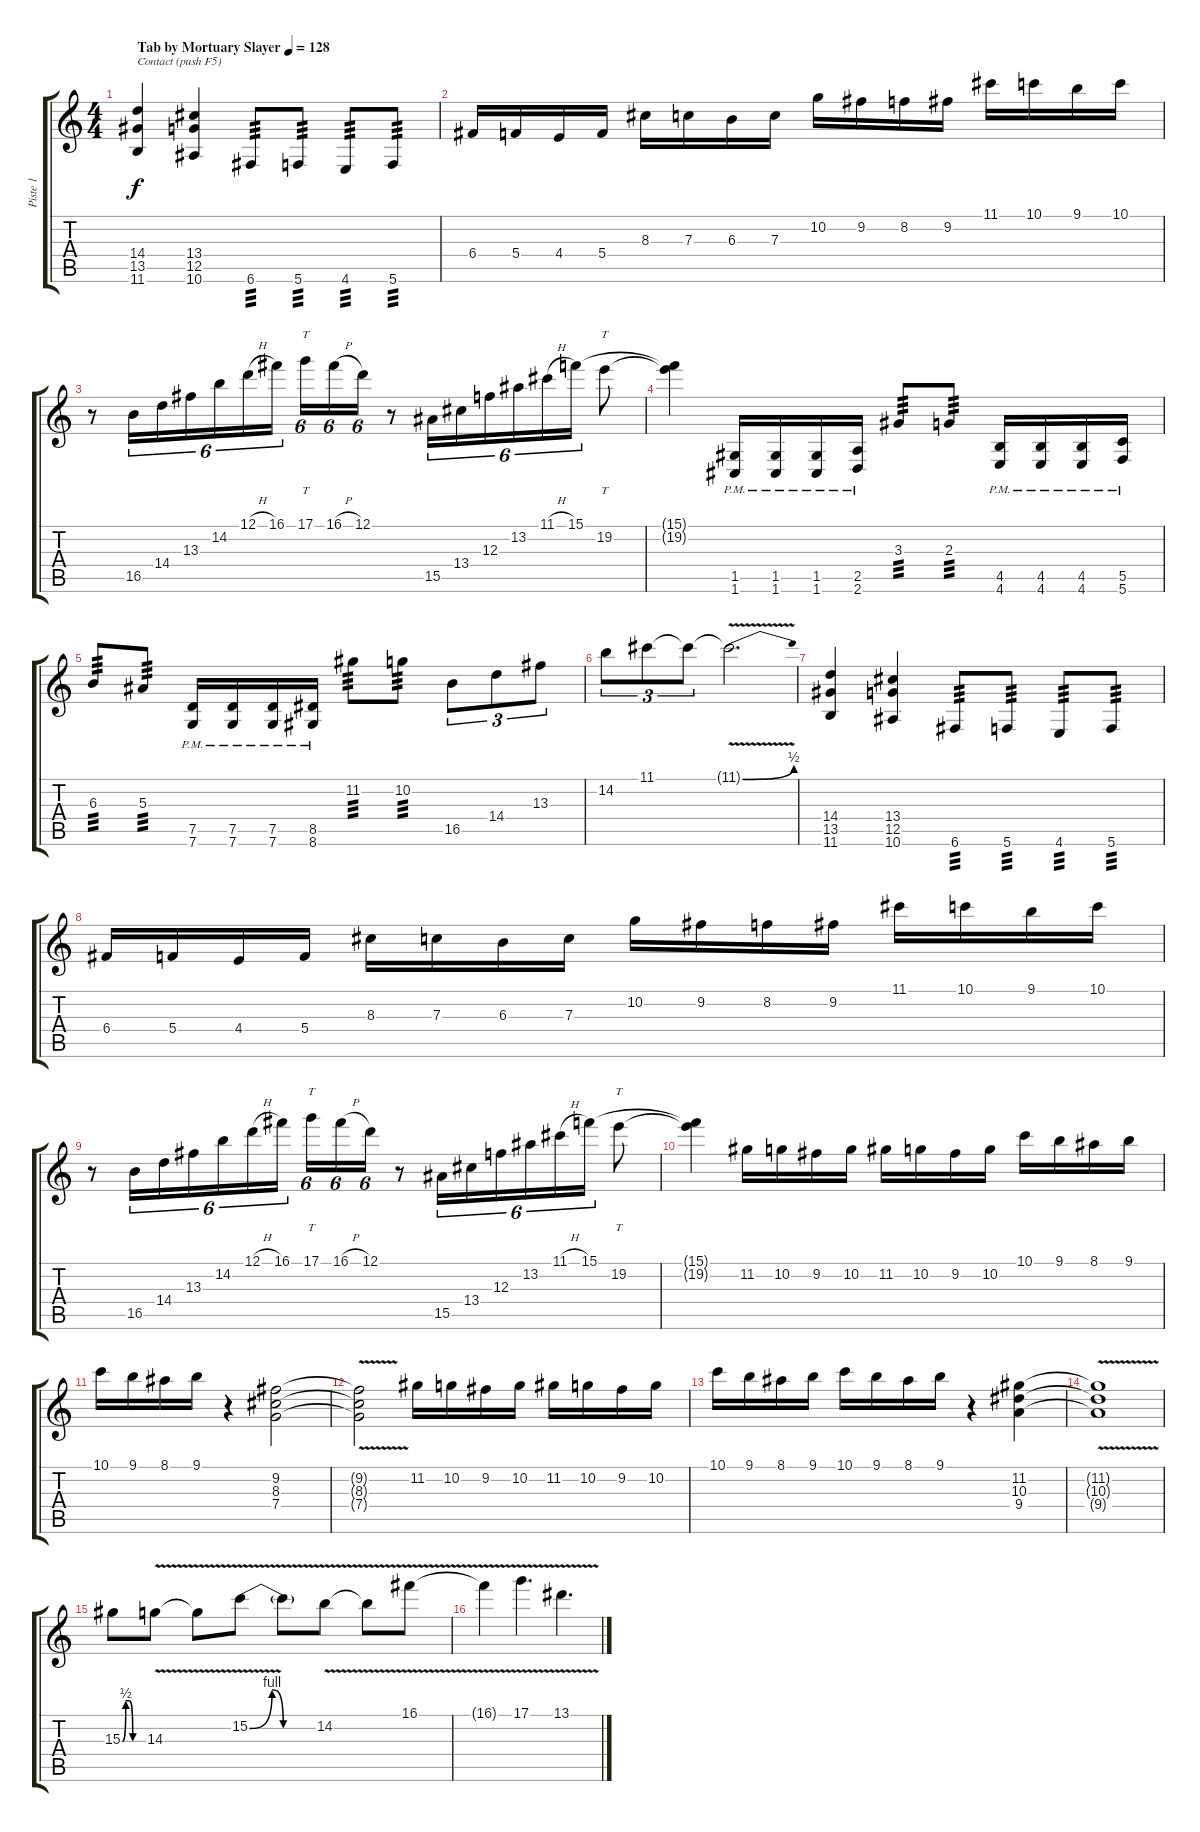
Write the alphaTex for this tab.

\track ("Piste 1" "Piste 1") {instrument distortionguitar}
\staff {score tabs}
\tuning (D4 A3 F3 C3 G2 C2) {hide}
\ts (4 4)
\tempo (128 "Tab by Mortuary Slayer")
\clef g2
\ks c
(14.4 13.5 11.6).4{txt "Contact (push F5)" dy f balance 14 instrument distortionguitar} (13.4 12.5 10.6).4 6.6.8{tp 3} 5.6.8{tp 3} 4.6.8{tp 3} 5.6.8{tp 3} |
6.4.16{balance 8} 5.4.16 4.4.16 5.4.16 8.3.16 7.3.16 6.3.16 7.3.16 10.2.16 9.2.16 8.2.16 9.2.16 11.1.16 10.1.16 9.1.16 10.1.16 |
r.8{balance 14} 16.5.16{tu (6 4)} 14.4.16{tu (6 4)} 13.3.16{tu (6 4)} 14.2.16{tu (6 4)} 12.1{h}.16{tu (6 4)} 16.1.16{tu (6 4) beam splitsecondary} 17.1.16{tt tu (6 4)} 16.1{h}.16{tu (6 4)} 12.1.16{tu (6 4)} r.8 15.5.16{tu (6 4)} 13.4.16{tu (6 4)} 12.3.16{tu (6 4)} 13.2.16{tu (6 4)} 11.1{h}.16{tu (6 4)} 15.1.16{tu (6 4)} 19.2.8{tt} |
(15.1{t} 19.2{t}).4 (1.5{pm} 1.6{pm}).16{balance 8} (1.5{pm} 1.6{pm}).16 (1.5{pm} 1.6{pm}).16 (2.5{pm} 2.6{pm}).16 3.3.8{tp 3} 2.3.8{tp 3} (4.5{pm} 4.6{pm}).16 (4.5{pm} 4.6{pm}).16 (4.5{pm} 4.6{pm}).16 (5.5{pm} 5.6{pm}).16 |
6.3.8{tp 3} 5.3.8{tp 3} (7.5{pm} 7.6{pm}).16 (7.5{pm} 7.6{pm}).16 (7.5{pm} 7.6{pm}).16 (8.5{pm} 8.6{pm}).16 11.2.8{tp 3} 10.2.8{tp 3} 16.5.8{tu (3 2) balance 14} 14.4.8{tu (3 2)} 13.3.8{tu (3 2)} |
14.2.8{tu (3 2)} 11.1.8{tu (3 2)} 11.1{t}.8{tu (3 2)} 11.1{be (bend 0 0 60 2) v t}.2{d} |
(14.4 13.5 11.6).4 (13.4 12.5 10.6).4 6.6.8{tp 3} 5.6.8{tp 3} 4.6.8{tp 3} 5.6.8{tp 3} |
6.4.16{balance 8} 5.4.16 4.4.16 5.4.16 8.3.16 7.3.16 6.3.16 7.3.16 10.2.16 9.2.16 8.2.16 9.2.16 11.1.16 10.1.16 9.1.16 10.1.16 |
r.8{balance 14} 16.5.16{tu (6 4)} 14.4.16{tu (6 4)} 13.3.16{tu (6 4)} 14.2.16{tu (6 4)} 12.1{h}.16{tu (6 4)} 16.1.16{tu (6 4) beam splitsecondary} 17.1.16{tt tu (6 4)} 16.1{h}.16{tu (6 4)} 12.1.16{tu (6 4)} r.8 15.5.16{tu (6 4)} 13.4.16{tu (6 4)} 12.3.16{tu (6 4)} 13.2.16{tu (6 4)} 11.1{h}.16{tu (6 4)} 15.1.16{tu (6 4)} 19.2.8{tt} |
(15.1{t} 19.2{t}).4 11.2.16{balance 8} 10.2.16 9.2.16 10.2.16 11.2.16 10.2.16 9.2.16 10.2.16 10.1.16 9.1.16 8.1.16 9.1.16 |
10.1.16 9.1.16 8.1.16 9.1.16 r.4 (9.2 8.3 7.4).2{balance 14} |
(9.2{v t} 8.3{v t} 7.4{v t}).2 11.2.16{balance 8} 10.2.16 9.2.16 10.2.16 11.2.16 10.2.16 9.2.16 10.2.16 |
10.1.16 9.1.16 8.1.16 9.1.16 10.1.16 9.1.16 8.1.16 9.1.16 r.4 (11.2 10.3 9.4).4{balance 14} |
(11.2{v t} 10.3{v t} 9.4{v t}).1 |
15.3{be (custom 0 0 10 2 20 2 30 0 60 0)}.8{balance 8} 14.3{v}.8 14.3{t}.8 15.2{be (custom 0 0 20 4 30 0 60 0) v}.8 15.2{t}.8 14.2{v}.8 14.2{t}.8 16.1{v}.8 |
16.1{t}.4 17.1{v}.4{d} 13.1{v}.4{d}
